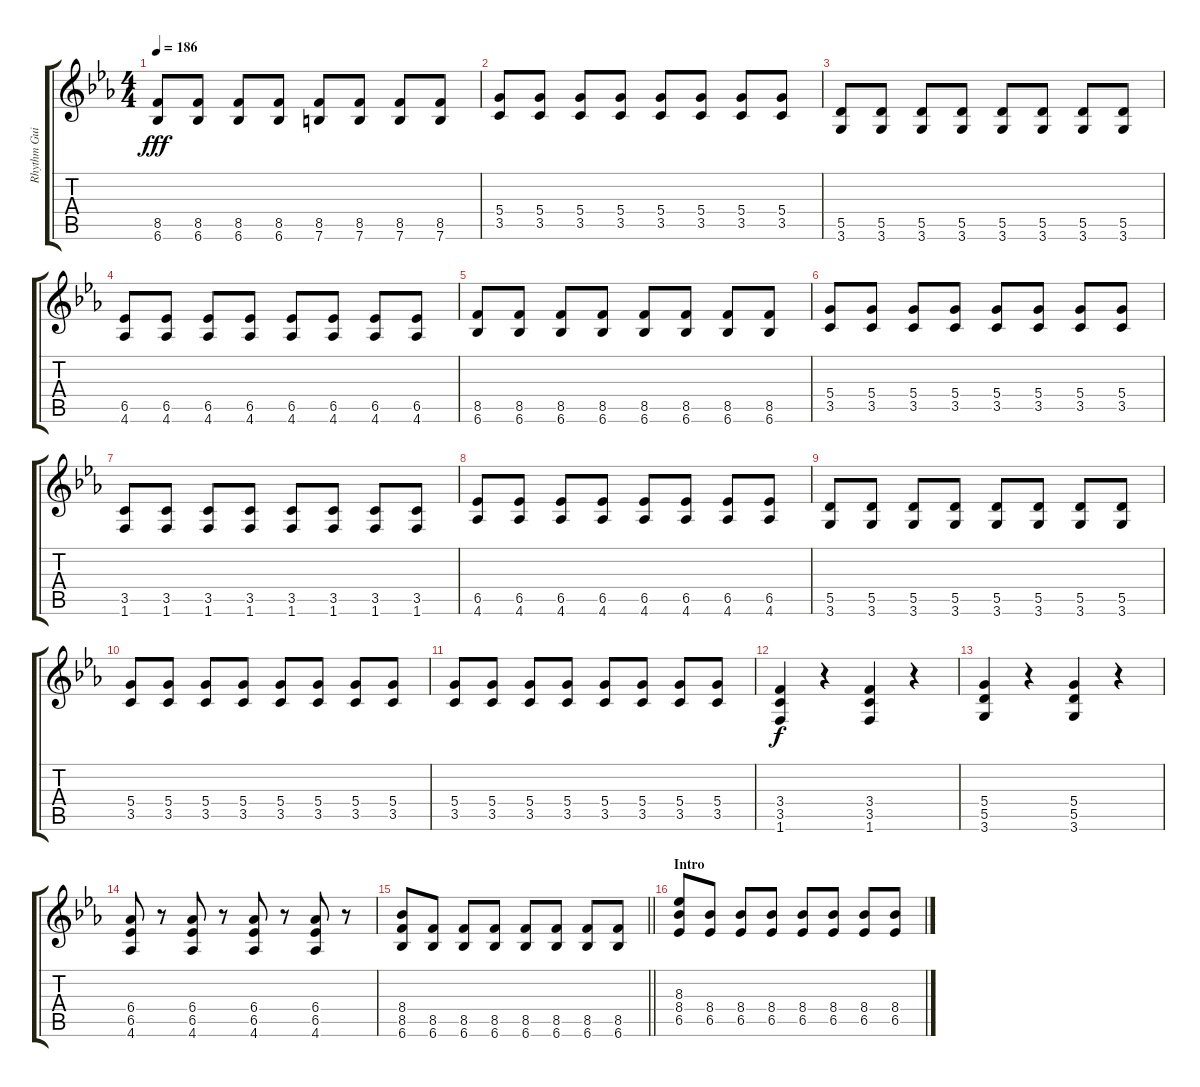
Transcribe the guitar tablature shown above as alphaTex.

\track ("Rhythm Guitar" "Rhythm Gui") {instrument distortionguitar}
\staff {score tabs}
\tuning (E4 B3 G3 D3 A2 E2) {hide}
\ts (4 4)
\tempo 186
\clef g2
\ks eb
(8.5 6.6).8{dy fff} (8.5 6.6).8 (8.5 6.6).8 (8.5 6.6).8 (8.5 7.6).8 (8.5 7.6).8 (8.5 7.6).8 (8.5 7.6).8 |
(5.4 3.5).8 (5.4 3.5).8 (5.4 3.5).8 (5.4 3.5).8 (5.4 3.5).8 (5.4 3.5).8 (5.4 3.5).8 (5.4 3.5).8 |
(5.5 3.6).8 (5.5 3.6).8 (5.5 3.6).8 (5.5 3.6).8 (5.5 3.6).8 (5.5 3.6).8 (5.5 3.6).8 (5.5 3.6).8 |
(6.5 4.6).8 (6.5 4.6).8 (6.5 4.6).8 (6.5 4.6).8 (6.5 4.6).8 (6.5 4.6).8 (6.5 4.6).8 (6.5 4.6).8 |
(8.5 6.6).8 (8.5 6.6).8 (8.5 6.6).8 (8.5 6.6).8 (8.5 6.6).8 (8.5 6.6).8 (8.5 6.6).8 (8.5 6.6).8 |
(5.4 3.5).8 (5.4 3.5).8 (5.4 3.5).8 (5.4 3.5).8 (5.4 3.5).8 (5.4 3.5).8 (5.4 3.5).8 (5.4 3.5).8 |
(3.5 1.6).8 (3.5 1.6).8 (3.5 1.6).8 (3.5 1.6).8 (3.5 1.6).8 (3.5 1.6).8 (3.5 1.6).8 (3.5 1.6).8 |
(6.5 4.6).8 (6.5 4.6).8 (6.5 4.6).8 (6.5 4.6).8 (6.5 4.6).8 (6.5 4.6).8 (6.5 4.6).8 (6.5 4.6).8 |
(5.5 3.6).8 (5.5 3.6).8 (5.5 3.6).8 (5.5 3.6).8 (5.5 3.6).8 (5.5 3.6).8 (5.5 3.6).8 (5.5 3.6).8 |
(5.4 3.5).8 (5.4 3.5).8 (5.4 3.5).8 (5.4 3.5).8 (5.4 3.5).8 (5.4 3.5).8 (5.4 3.5).8 (5.4 3.5).8 |
(5.4 3.5).8 (5.4 3.5).8 (5.4 3.5).8 (5.4 3.5).8 (5.4 3.5).8 (5.4 3.5).8 (5.4 3.5).8 (5.4 3.5).8 |
(3.4 3.5 1.6).4{dy f} r.4 (3.4 3.5 1.6).4 r.4 |
(5.4 5.5 3.6).4 r.4 (5.4 5.5 3.6).4 r.4 |
(6.4 6.5 4.6).8 r.8 (6.4 6.5 4.6).8 r.8 (6.4 6.5 4.6).8 r.8 (6.4 6.5 4.6).8 r.8 |
\barLineRight lightlight
(8.4 8.5 6.6).8 (8.5 6.6).8 (8.5 6.6).8 (8.5 6.6).8 (8.5 6.6).8 (8.5 6.6).8 (8.5 6.6).8 (8.5 6.6).8 |
\section ("" "Intro")
(8.3 8.4 6.5).8 (8.4 6.5).8 (8.4 6.5).8 (8.4 6.5).8 (8.4 6.5).8 (8.4 6.5).8 (8.4 6.5).8 (8.4 6.5).8
